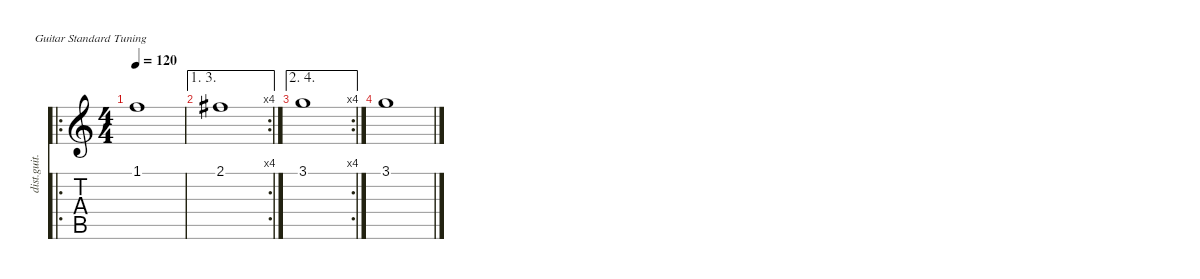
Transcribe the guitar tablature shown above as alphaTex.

\defaultSystemsLayout 4
\hideDynamics
\bracketExtendMode nobrackets
\otherSystemsTrackNameOrientation horizontal
\track ("Distortion Guitar" "dist.guit.") {instrument distortionguitar}
\staff {score tabs}
\tuning (E4 B3 G3 D3 A2 E2)
\ro
\ts (4 4)
\tempo 120
\clef g2
\ks c
1.1.1{dy mf instrument distortionguitar beam Down} |
\ae (1 3)
\rc 4
2.1{acc #}.1{beam Down} |
\ae (2 4)
\rc 4
3.1.1{beam Down} |
3.1.1{beam Down}
